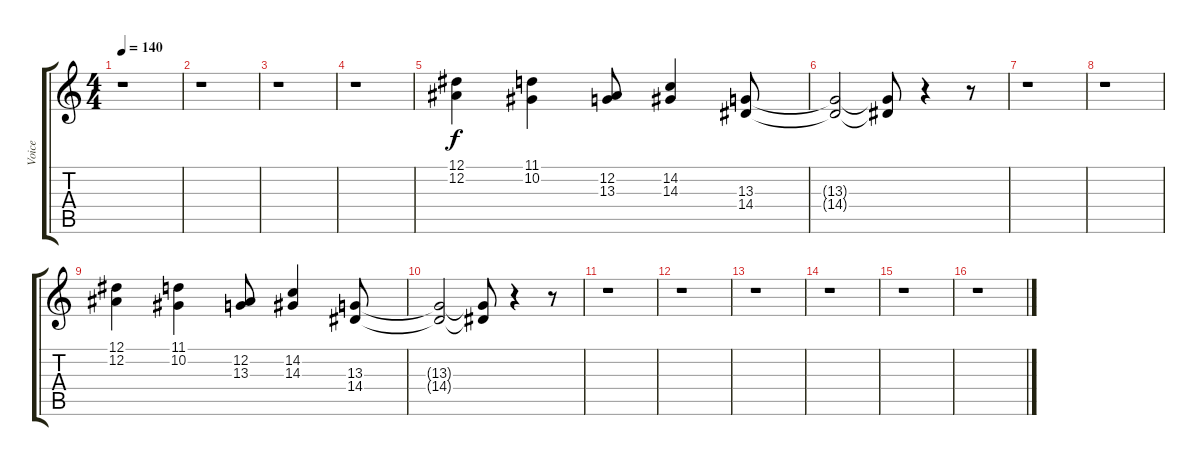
\track ("Voice" "Voice") {instrument voiceoohs}
\staff {score tabs}
\tuning (Eb4 Bb3 Gb3 Db3 Ab2 Eb2) {hide}
\ts (4 4)
\tempo 140
\clef g2
\ks c
r.1{dy f} |
r.1 |
r.1 |
r.1 |
(12.1 12.2).4 (11.1 10.2).4 (12.2 13.3).8 (14.2 14.3).4 (13.3 14.4).8 |
(13.3{t} 14.4{t}).2 (13.3{t} 14.4{t}).8 r.4 r.8 |
r.1 |
r.1 |
(12.1 12.2).4 (11.1 10.2).4 (12.2 13.3).8 (14.2 14.3).4 (13.3 14.4).8 |
(13.3{t} 14.4{t}).2 (13.3{t} 14.4{t}).8 r.4 r.8 |
r.1 |
r.1 |
r.1 |
r.1 |
r.1 |
r.1
